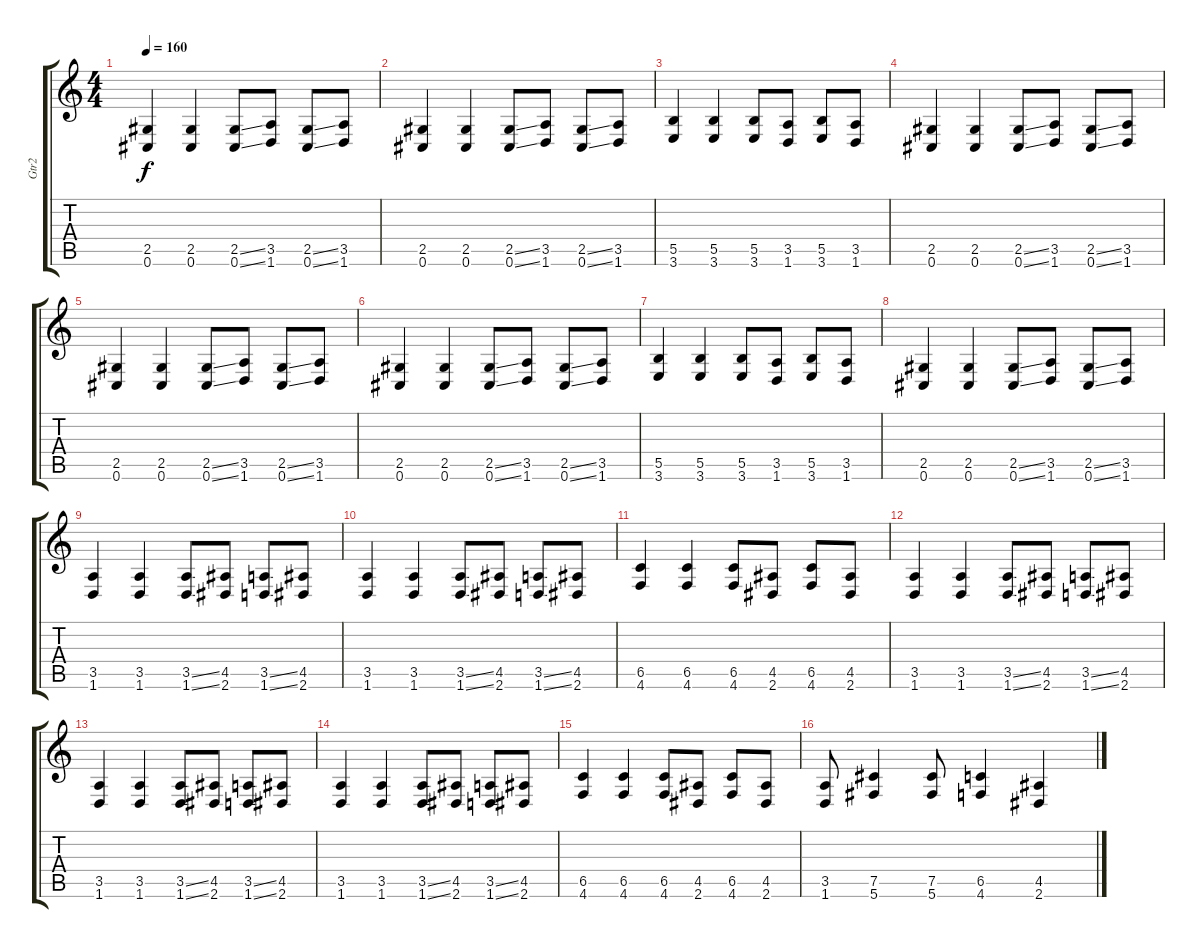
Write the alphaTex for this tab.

\track ("Gtr2" "Gtr2") {instrument distortionguitar}
\staff {score tabs}
\tuning (Db4 Ab3 E3 B2 Gb2 Db2) {hide}
\ts (4 4)
\tempo 160
\clef g2
\ks c
(2.5 0.6).4{dy f volume 13 balance 4} (2.5 0.6).4 (2.5{ss} 0.6{ss}).8 (3.5 1.6).8 (2.5{ss} 0.6{ss}).8 (3.5 1.6).8 |
(2.5 0.6).4 (2.5 0.6).4 (2.5{ss} 0.6{ss}).8 (3.5 1.6).8 (2.5{ss} 0.6{ss}).8 (3.5 1.6).8 |
(5.5 3.6).4 (5.5 3.6).4 (5.5 3.6).8 (3.5 1.6).8 (5.5 3.6).8 (3.5 1.6).8 |
(2.5 0.6).4 (2.5 0.6).4 (2.5{ss} 0.6{ss}).8 (3.5 1.6).8 (2.5{ss} 0.6{ss}).8 (3.5 1.6).8 |
(2.5 0.6).4 (2.5 0.6).4 (2.5{ss} 0.6{ss}).8 (3.5 1.6).8 (2.5{ss} 0.6{ss}).8 (3.5 1.6).8 |
(2.5 0.6).4 (2.5 0.6).4 (2.5{ss} 0.6{ss}).8 (3.5 1.6).8 (2.5{ss} 0.6{ss}).8 (3.5 1.6).8 |
(5.5 3.6).4 (5.5 3.6).4 (5.5 3.6).8 (3.5 1.6).8 (5.5 3.6).8 (3.5 1.6).8 |
(2.5 0.6).4 (2.5 0.6).4 (2.5{ss} 0.6{ss}).8 (3.5 1.6).8 (2.5{ss} 0.6{ss}).8 (3.5 1.6).8 |
(3.5 1.6).4 (3.5 1.6).4 (3.5{ss} 1.6{ss}).8 (4.5 2.6).8 (3.5{ss} 1.6{ss}).8 (4.5 2.6).8 |
(3.5 1.6).4 (3.5 1.6).4 (3.5{ss} 1.6{ss}).8 (4.5 2.6).8 (3.5{ss} 1.6{ss}).8 (4.5 2.6).8 |
(6.5 4.6).4 (6.5 4.6).4 (6.5 4.6).8 (4.5 2.6).8 (6.5 4.6).8 (4.5 2.6).8 |
(3.5 1.6).4 (3.5 1.6).4 (3.5{ss} 1.6{ss}).8 (4.5 2.6).8 (3.5{ss} 1.6{ss}).8 (4.5 2.6).8 |
(3.5 1.6).4 (3.5 1.6).4 (3.5{ss} 1.6{ss}).8 (4.5 2.6).8 (3.5{ss} 1.6{ss}).8 (4.5 2.6).8 |
(3.5 1.6).4 (3.5 1.6).4 (3.5{ss} 1.6{ss}).8 (4.5 2.6).8 (3.5{ss} 1.6{ss}).8 (4.5 2.6).8 |
(6.5 4.6).4 (6.5 4.6).4 (6.5 4.6).8 (4.5 2.6).8 (6.5 4.6).8 (4.5 2.6).8 |
(3.5 1.6).8 (7.5 5.6).4 (7.5 5.6).8 (6.5 4.6).4 (4.5 2.6).4
